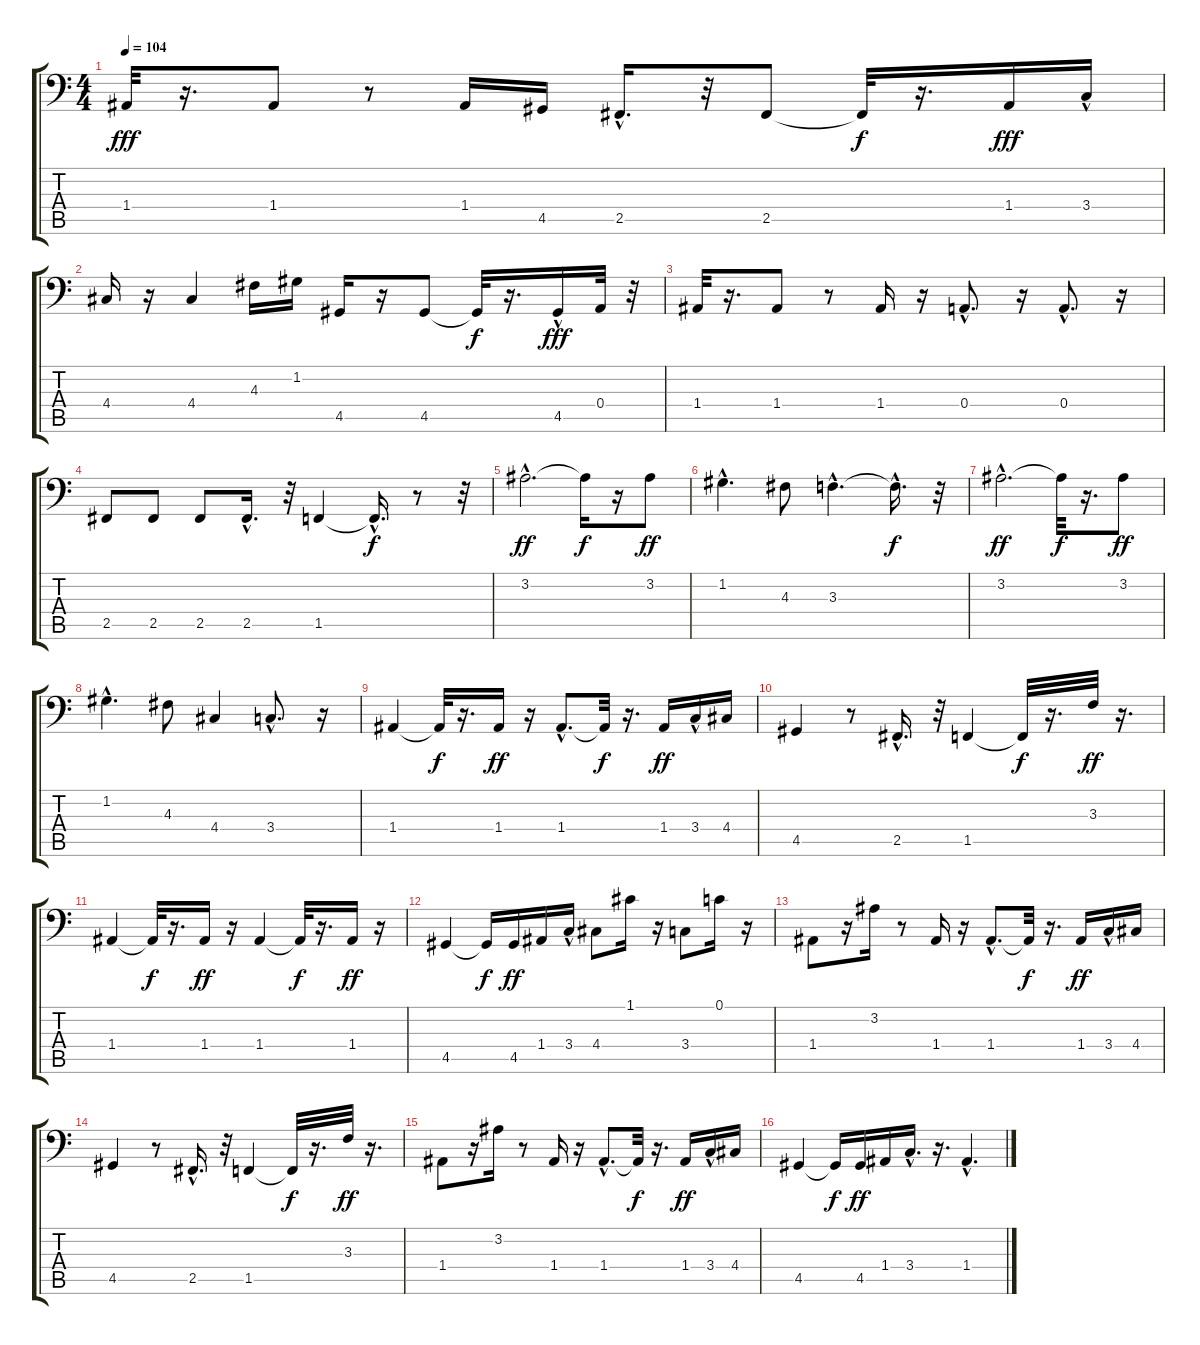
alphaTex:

\track "" {instrument electricbassfinger}
\staff {score tabs}
\tuning (C3 G2 D2 A1 E1 B0) {hide}
\ts (4 4)
\tempo 104
\clef f4
\ks c
1.4.32{dy fff} r.16{d} 1.4.8 r.8 1.4.16 4.5.16 2.5{hac}.16{d} r.32 2.5.8 2.5{t}.32{dy f} r.16{d} 1.4.16{dy fff} 3.4{hac}.16 |
4.4.16 r.16 4.4.4 4.3.16 1.2.16 4.5.16 r.16 4.5.8 4.5{t}.32{dy f} r.16{d} 4.5{hac}.16{dy fff} 0.4.32 r.32 |
1.4.32 r.16{d} 1.4.8 r.8 1.4.16 r.16 0.4{hac}.8{d} r.16 0.4{hac}.8{d} r.16 |
2.5.8 2.5.8 2.5.8 2.5{hac}.16{d} r.32 1.5.4 1.5{hac t}.16{d dy f} r.8 r.32 |
3.2{hac}.2{d dy ff} 3.2{t}.16{dy f} r.16 3.2.8{dy ff} |
1.2{hac}.4{d} 4.3.8 3.3{hac}.4{d} 3.3{hac t}.16{d dy f} r.32 |
3.2{hac}.2{d dy ff} 3.2{t}.32{dy f} r.16{d} 3.2.8{dy ff} |
1.2{hac}.4{d} 4.3.8 4.4.4 3.4{hac}.8{d} r.16 |
1.4.4 1.4{t}.32{dy f} r.16{d} 1.4.16{dy ff} r.16 1.4{hac}.8{d} 1.4{t}.32{dy f} r.16{d} 1.4.16{dy ff} 3.4{hac}.16 4.4.16 |
4.5.4 r.8 2.5{hac}.16{d} r.32 1.5.4 1.5{t}.32{dy f} r.16{d} 3.3.32{dy ff} r.16{d} |
1.4.4 1.4{t}.32{dy f} r.16{d} 1.4.16{dy ff} r.16 1.4.4 1.4{t}.32{dy f} r.16{d} 1.4.16{dy ff} r.16 |
4.5.4 4.5{t}.16{dy f} 4.5.16{dy ff} 1.4.16 3.4{hac}.16 4.4.8 1.1.16 r.16 3.4.8 0.1.16 r.16 |
1.4.8 r.16 3.2.16 r.8 1.4.16 r.16 1.4{hac}.8{d} 1.4{t}.32{dy f} r.16{d} 1.4.16{dy ff} 3.4{hac}.16 4.4.16 |
4.5.4 r.8 2.5{hac}.16{d} r.32 1.5.4 1.5{t}.32{dy f} r.16{d} 3.3.32{dy ff} r.16{d} |
1.4.8 r.16 3.2.16 r.8 1.4.16 r.16 1.4{hac}.8{d} 1.4{t}.32{dy f} r.16{d} 1.4.16{dy ff} 3.4{hac}.16 4.4.16 |
4.5.4 4.5{t}.16{dy f} 4.5.16{dy ff} 1.4.16 3.4{hac}.16{d} r.16{d} 1.4{hac}.4{d}
